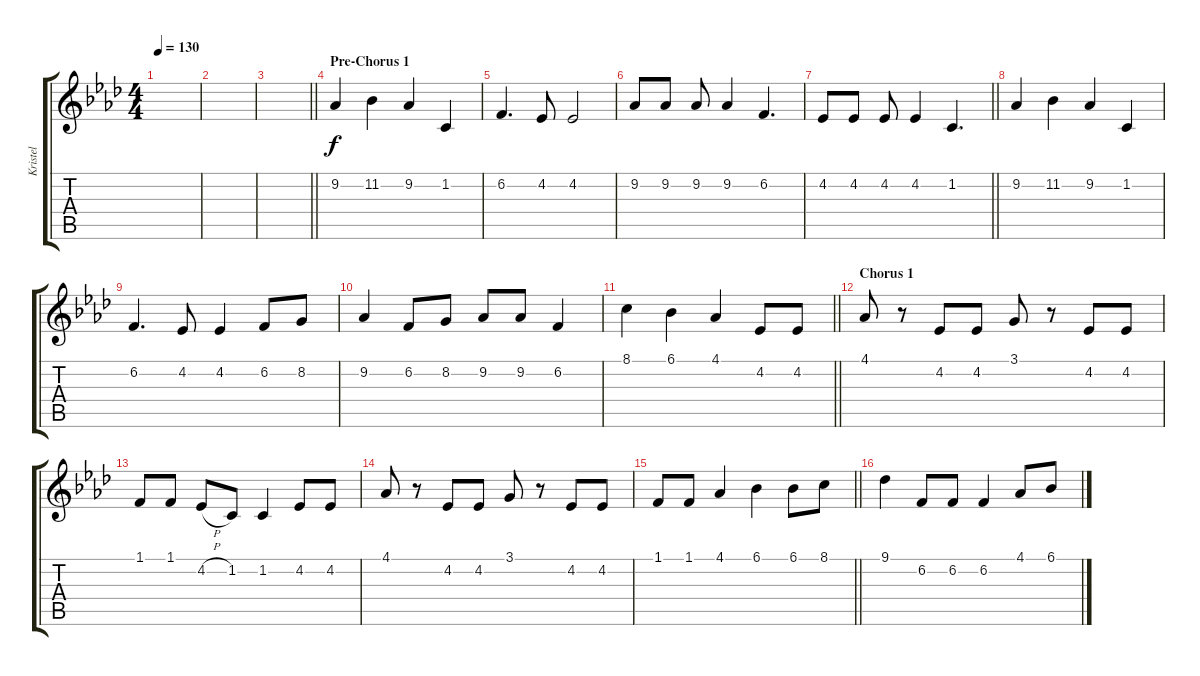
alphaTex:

\track ("Kristel" "Kristel") {instrument cello}
\staff {score tabs}
\tuning (E4 B3 G3 D3 A2 E2) {hide}
\ts (4 4)
\tempo 130
\clef g2
\ks ab
|
|
\barLineRight lightlight
|
\section ("" "Pre-Chorus 1")
9.2.4 11.2.4 9.2.4 1.2.4 |
6.2.4{d} 4.2.8 4.2.2 |
9.2.8 9.2.8 9.2.8 9.2.4 6.2.4{d} |
\barLineRight lightlight
4.2.8 4.2.8 4.2.8 4.2.4 1.2.4{d} |
9.2.4 11.2.4 9.2.4 1.2.4 |
6.2.4{d} 4.2.8 4.2.4 6.2.8 8.2.8 |
9.2.4 6.2.8 8.2.8 9.2.8 9.2.8 6.2.4 |
\barLineRight lightlight
8.1.4 6.1.4 4.1.4 4.2.8 4.2.8 |
\section ("" "Chorus 1")
4.1.8 r.8 4.2.8 4.2.8 3.1.8 r.8 4.2.8 4.2.8 |
1.1.8 1.1.8 4.2{h}.8 1.2.8 1.2.4 4.2.8 4.2.8 |
4.1.8 r.8 4.2.8 4.2.8 3.1.8 r.8 4.2.8 4.2.8 |
\barLineRight lightlight
1.1.8 1.1.8 4.1.4 6.1.4 6.1.8 8.1.8 |
9.1.4 6.2.8 6.2.8 6.2.4 4.1.8 6.1.8
